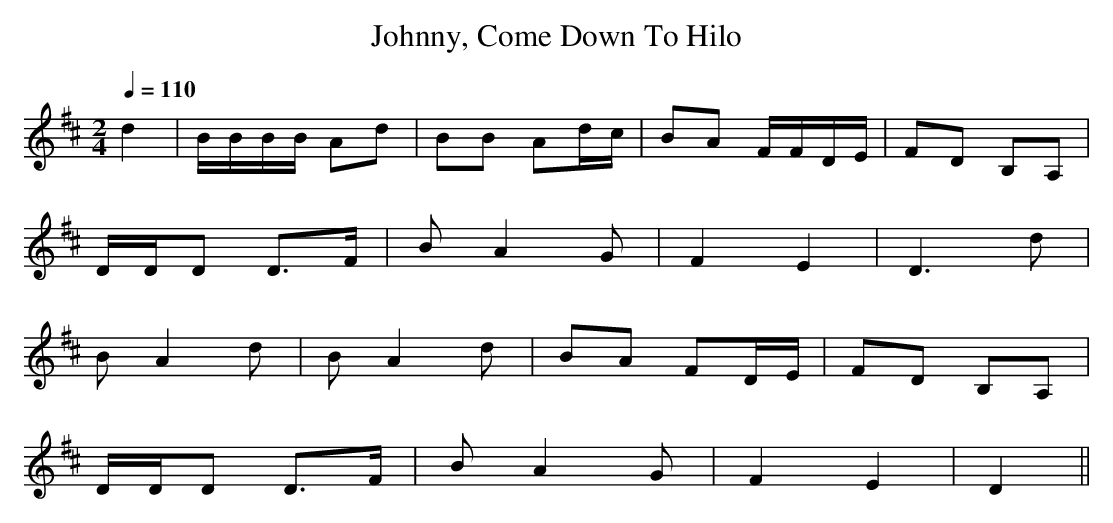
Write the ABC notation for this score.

X:1
T:Johnny, Come Down To Hilo
M:2/4
L:1/16
Q:1/4=110
K:D
d4|\
BBBB A2d2|B2B2 A2dc|B2A2 FFDE|F2D2 B,2A,2|
DDD2 D3F |B2 A4  G2|F4 E4|D6 d2|
B2 A4 d2 |B2 A4  d2|B2A2 F2DE|F2D2 B,2A,2|
DDD2 D3F |B2 A4  G2|F4 E4|D4||
